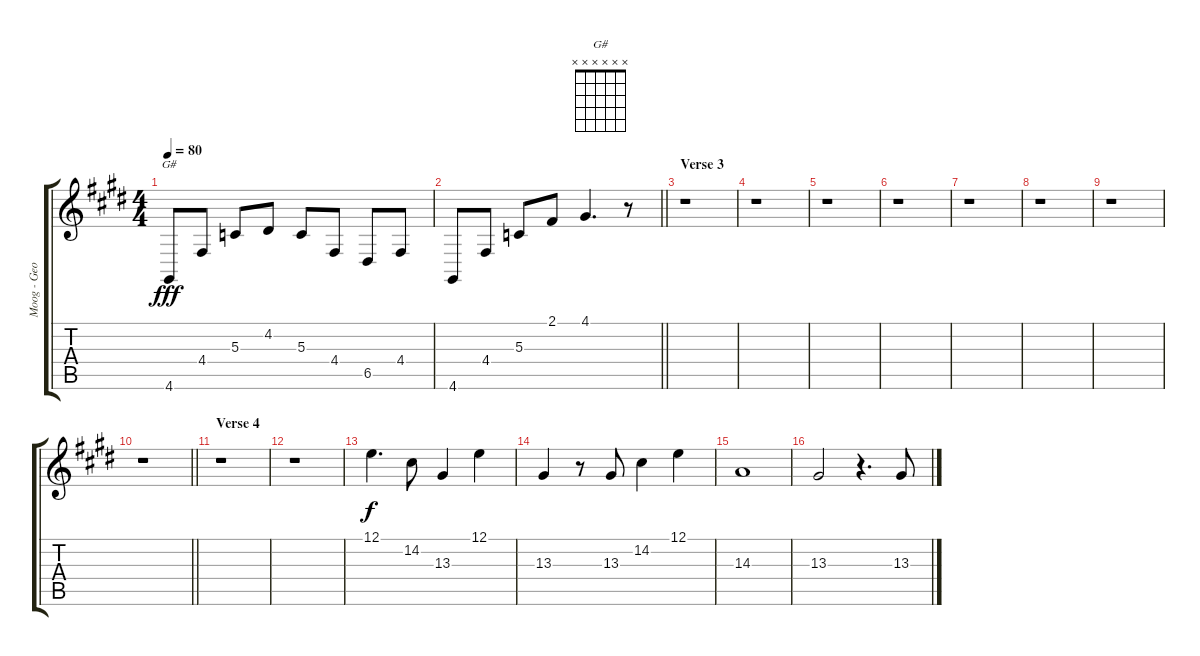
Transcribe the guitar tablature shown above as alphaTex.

\track ("Moog - George" "Moog - Geo") {instrument pad1newage}
\staff {score tabs}
\tuning (E4 B3 G3 D3 A2 E2) {hide}
\chord ("G#" x x x x x x)
\ts (4 4)
\tempo 80
\clef g2
\ks c#minor
4.6.8{ch "G#" dy fff} 4.4.8 5.3.8 4.2.8 5.3.8 4.4.8 6.5.8 4.4.8 |
\barLineRight lightlight
4.6.8 4.4.8 5.3.8 2.1.8 4.1.4{d} r.8 |
\section ("" "Verse 3")
r.1 |
r.1 |
r.1 |
r.1 |
r.1 |
r.1 |
r.1 |
\barLineRight lightlight
r.1 |
\section ("" "Verse 4")
r.1 |
r.1 |
12.1.4{d dy f} 14.2.8 13.3.4 12.1.4 |
13.3.4 r.8 13.3.8 14.2.4 12.1.4 |
14.3.1 |
13.3.2 r.4{d} 13.3.8
